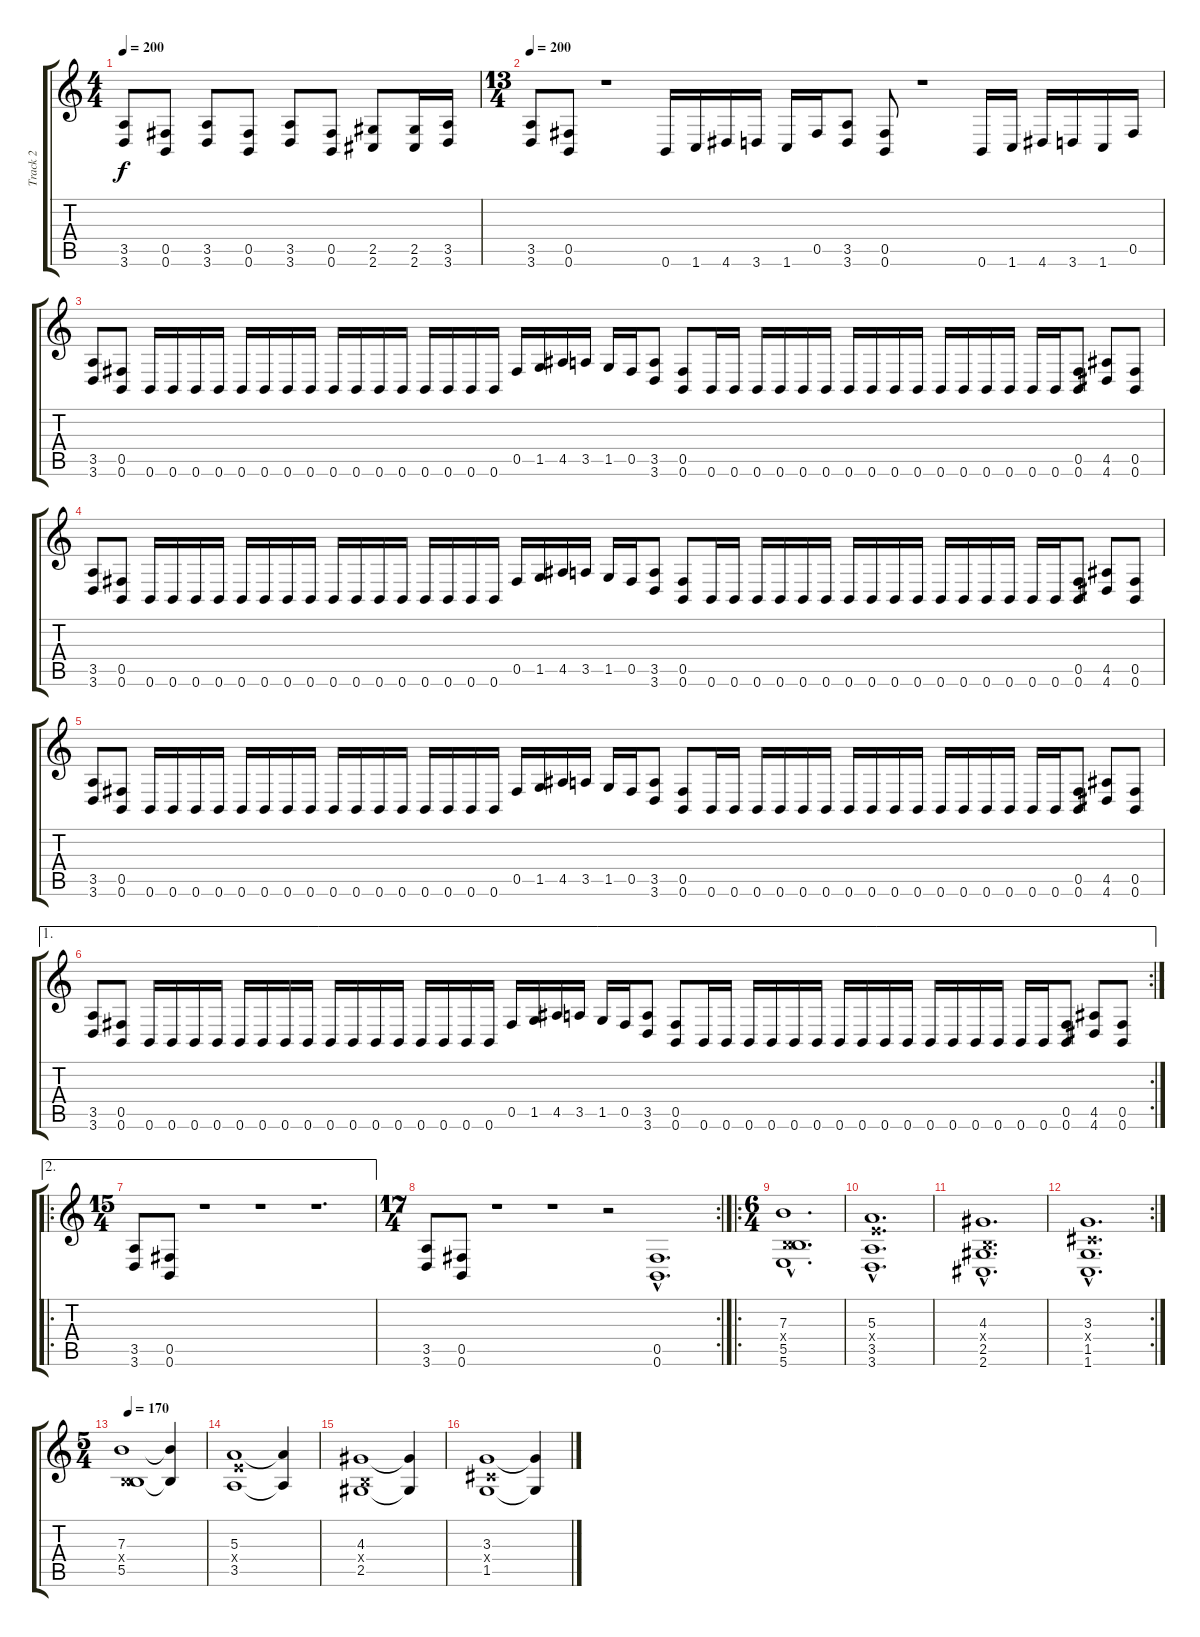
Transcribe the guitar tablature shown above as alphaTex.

\track ("Track 2" "Track 2") {instrument overdrivenguitar}
\staff {score tabs}
\tuning (Db4 Ab3 E3 B2 Gb2 B1) {hide}
\ts (4 4)
\tempo 200
\clef g2
\ks c
(3.5 3.6).8{dy f} (0.5 0.6).8 (3.5 3.6).8 (0.5 0.6).8 (3.5 3.6).8 (0.5 0.6).8 (2.5 2.6).8 (2.5 2.6).16 (3.5 3.6).16 |
\ts (13 4)
\tempo 200
(3.5 3.6).8 (0.5 0.6).8 r.1 0.6.16 1.6.16 4.6.16 3.6.16 1.6.16 0.5.16 (3.5 3.6).8 (0.5 0.6).8 r.1 0.6.16 1.6.16 4.6.16 3.6.16 1.6.16 0.5.16 |
(3.5 3.6).8 (0.5 0.6).8 0.6.16 0.6.16 0.6.16 0.6.16 0.6.16 0.6.16 0.6.16 0.6.16 0.6.16 0.6.16 0.6.16 0.6.16 0.6.16 0.6.16 0.6.16 0.6.16 0.5.16 1.5.16 4.5.16 3.5.16 1.5.16 0.5.16 (3.5 3.6).8 (0.5 0.6).8 0.6.16 0.6.16 0.6.16 0.6.16 0.6.16 0.6.16 0.6.16 0.6.16 0.6.16 0.6.16 0.6.16 0.6.16 0.6.16 0.6.16 0.6.16 0.6.16 (0.5 0.6).8 (4.5 4.6).8 (0.5 0.6).8 |
(3.5 3.6).8 (0.5 0.6).8 0.6.16 0.6.16 0.6.16 0.6.16 0.6.16 0.6.16 0.6.16 0.6.16 0.6.16 0.6.16 0.6.16 0.6.16 0.6.16 0.6.16 0.6.16 0.6.16 0.5.16 1.5.16 4.5.16 3.5.16 1.5.16 0.5.16 (3.5 3.6).8 (0.5 0.6).8 0.6.16 0.6.16 0.6.16 0.6.16 0.6.16 0.6.16 0.6.16 0.6.16 0.6.16 0.6.16 0.6.16 0.6.16 0.6.16 0.6.16 0.6.16 0.6.16 (0.5 0.6).8 (4.5 4.6).8 (0.5 0.6).8 |
(3.5 3.6).8 (0.5 0.6).8 0.6.16 0.6.16 0.6.16 0.6.16 0.6.16 0.6.16 0.6.16 0.6.16 0.6.16 0.6.16 0.6.16 0.6.16 0.6.16 0.6.16 0.6.16 0.6.16 0.5.16 1.5.16 4.5.16 3.5.16 1.5.16 0.5.16 (3.5 3.6).8 (0.5 0.6).8 0.6.16 0.6.16 0.6.16 0.6.16 0.6.16 0.6.16 0.6.16 0.6.16 0.6.16 0.6.16 0.6.16 0.6.16 0.6.16 0.6.16 0.6.16 0.6.16 (0.5 0.6).8 (4.5 4.6).8 (0.5 0.6).8 |
\ae 1
\rc 2
(3.5 3.6).8 (0.5 0.6).8 0.6.16 0.6.16 0.6.16 0.6.16 0.6.16 0.6.16 0.6.16 0.6.16 0.6.16 0.6.16 0.6.16 0.6.16 0.6.16 0.6.16 0.6.16 0.6.16 0.5.16 1.5.16 4.5.16 3.5.16 1.5.16 0.5.16 (3.5 3.6).8 (0.5 0.6).8 0.6.16 0.6.16 0.6.16 0.6.16 0.6.16 0.6.16 0.6.16 0.6.16 0.6.16 0.6.16 0.6.16 0.6.16 0.6.16 0.6.16 0.6.16 0.6.16 (0.5 0.6).8 (4.5 4.6).8 (0.5 0.6).8 |
\ae 2
\ro
\ts (15 4)
(3.5 3.6).8 (0.5 0.6).8 r.1 r.1 r.1{d} |
\rc 2
\ts (17 4)
(3.5 3.6).8 (0.5 0.6).8 r.1 r.1 r.2 (0.5{hac} 0.6{hac}).1{d} |
\ro
\ts (6 4)
(7.3{hac} 0.4{hac x} 5.5{hac} 5.6{hac}).1{d} |
(5.3{hac} 5.4{hac x} 3.5{hac} 3.6{hac}).1{d} |
(4.3{hac} 0.4{hac x} 2.5{hac} 2.6{hac}).1{d} |
\rc 2
(3.3{hac} 2.4{hac x} 1.5{hac} 1.6{hac}).1{d} |
\ts (5 4)
\tempo 170
(7.3 0.4{x} 5.5).1 (7.3{t} 5.5{t}).4 |
(5.3 5.4{x} 3.5).1 (5.3{t} 3.5{t}).4 |
(4.3 0.4{x} 2.5).1 (4.3{t} 2.5{t}).4 |
(3.3 2.4{x} 1.5).1 (3.3{t} 1.5{t}).4
